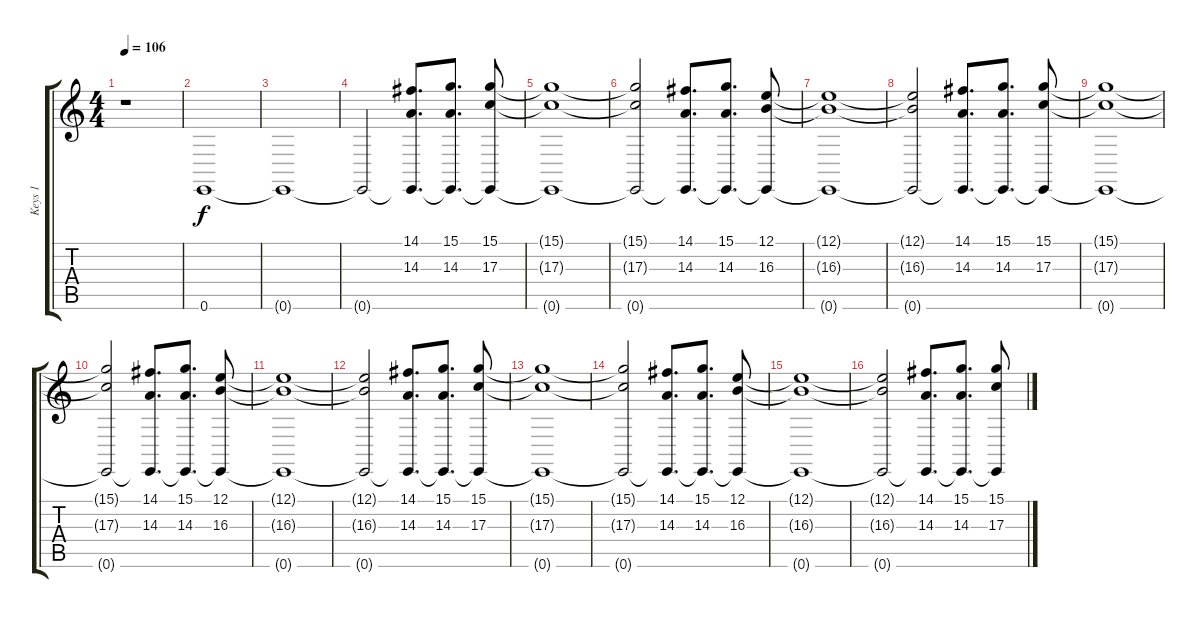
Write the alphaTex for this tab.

\track ("Keys 1" "Keys 1") {instrument synthstrings1}
\staff {score tabs}
\tuning (E4 B3 G3 D3 A2 E2) {hide}
\ts (4 4)
\tempo 106
\clef g2
\ks c
r.1{dy f instrument synthstrings1} |
0.6.1{instrument rockorgan} |
0.6{t}.1 |
0.6{t}.2 (14.1 14.3 0.6{t}).8{d instrument synthstrings1} (15.1 14.3 0.6{t}).8{d} (15.1 17.3 0.6{t}).8 |
(15.1{t} 17.3{t} 0.6{t}).1 |
(15.1{t} 17.3{t} 0.6{t}).2 (14.1 14.3 0.6{t}).8{d} (15.1 14.3 0.6{t}).8{d} (12.1 16.3 0.6{t}).8 |
(12.1{t} 16.3{t} 0.6{t}).1 |
(12.1{t} 16.3{t} 0.6{t}).2 (14.1 14.3 0.6{t}).8{d} (15.1 14.3 0.6{t}).8{d} (15.1 17.3 0.6{t}).8 |
(15.1{t} 17.3{t} 0.6{t}).1 |
(15.1{t} 17.3{t} 0.6{t}).2 (14.1 14.3 0.6{t}).8{d} (15.1 14.3 0.6{t}).8{d} (12.1 16.3 0.6{t}).8 |
(12.1{t} 16.3{t} 0.6{t}).1 |
(12.1{t} 16.3{t} 0.6{t}).2 (14.1 14.3 0.6{t}).8{d} (15.1 14.3 0.6{t}).8{d} (15.1 17.3 0.6{t}).8 |
(15.1{t} 17.3{t} 0.6{t}).1 |
(15.1{t} 17.3{t} 0.6{t}).2 (14.1 14.3 0.6{t}).8{d} (15.1 14.3 0.6{t}).8{d} (12.1 16.3 0.6{t}).8 |
(12.1{t} 16.3{t} 0.6{t}).1 |
(12.1{t} 16.3{t} 0.6{t}).2 (14.1 14.3 0.6{t}).8{d} (15.1 14.3 0.6{t}).8{d} (15.1 17.3 0.6{t}).8
